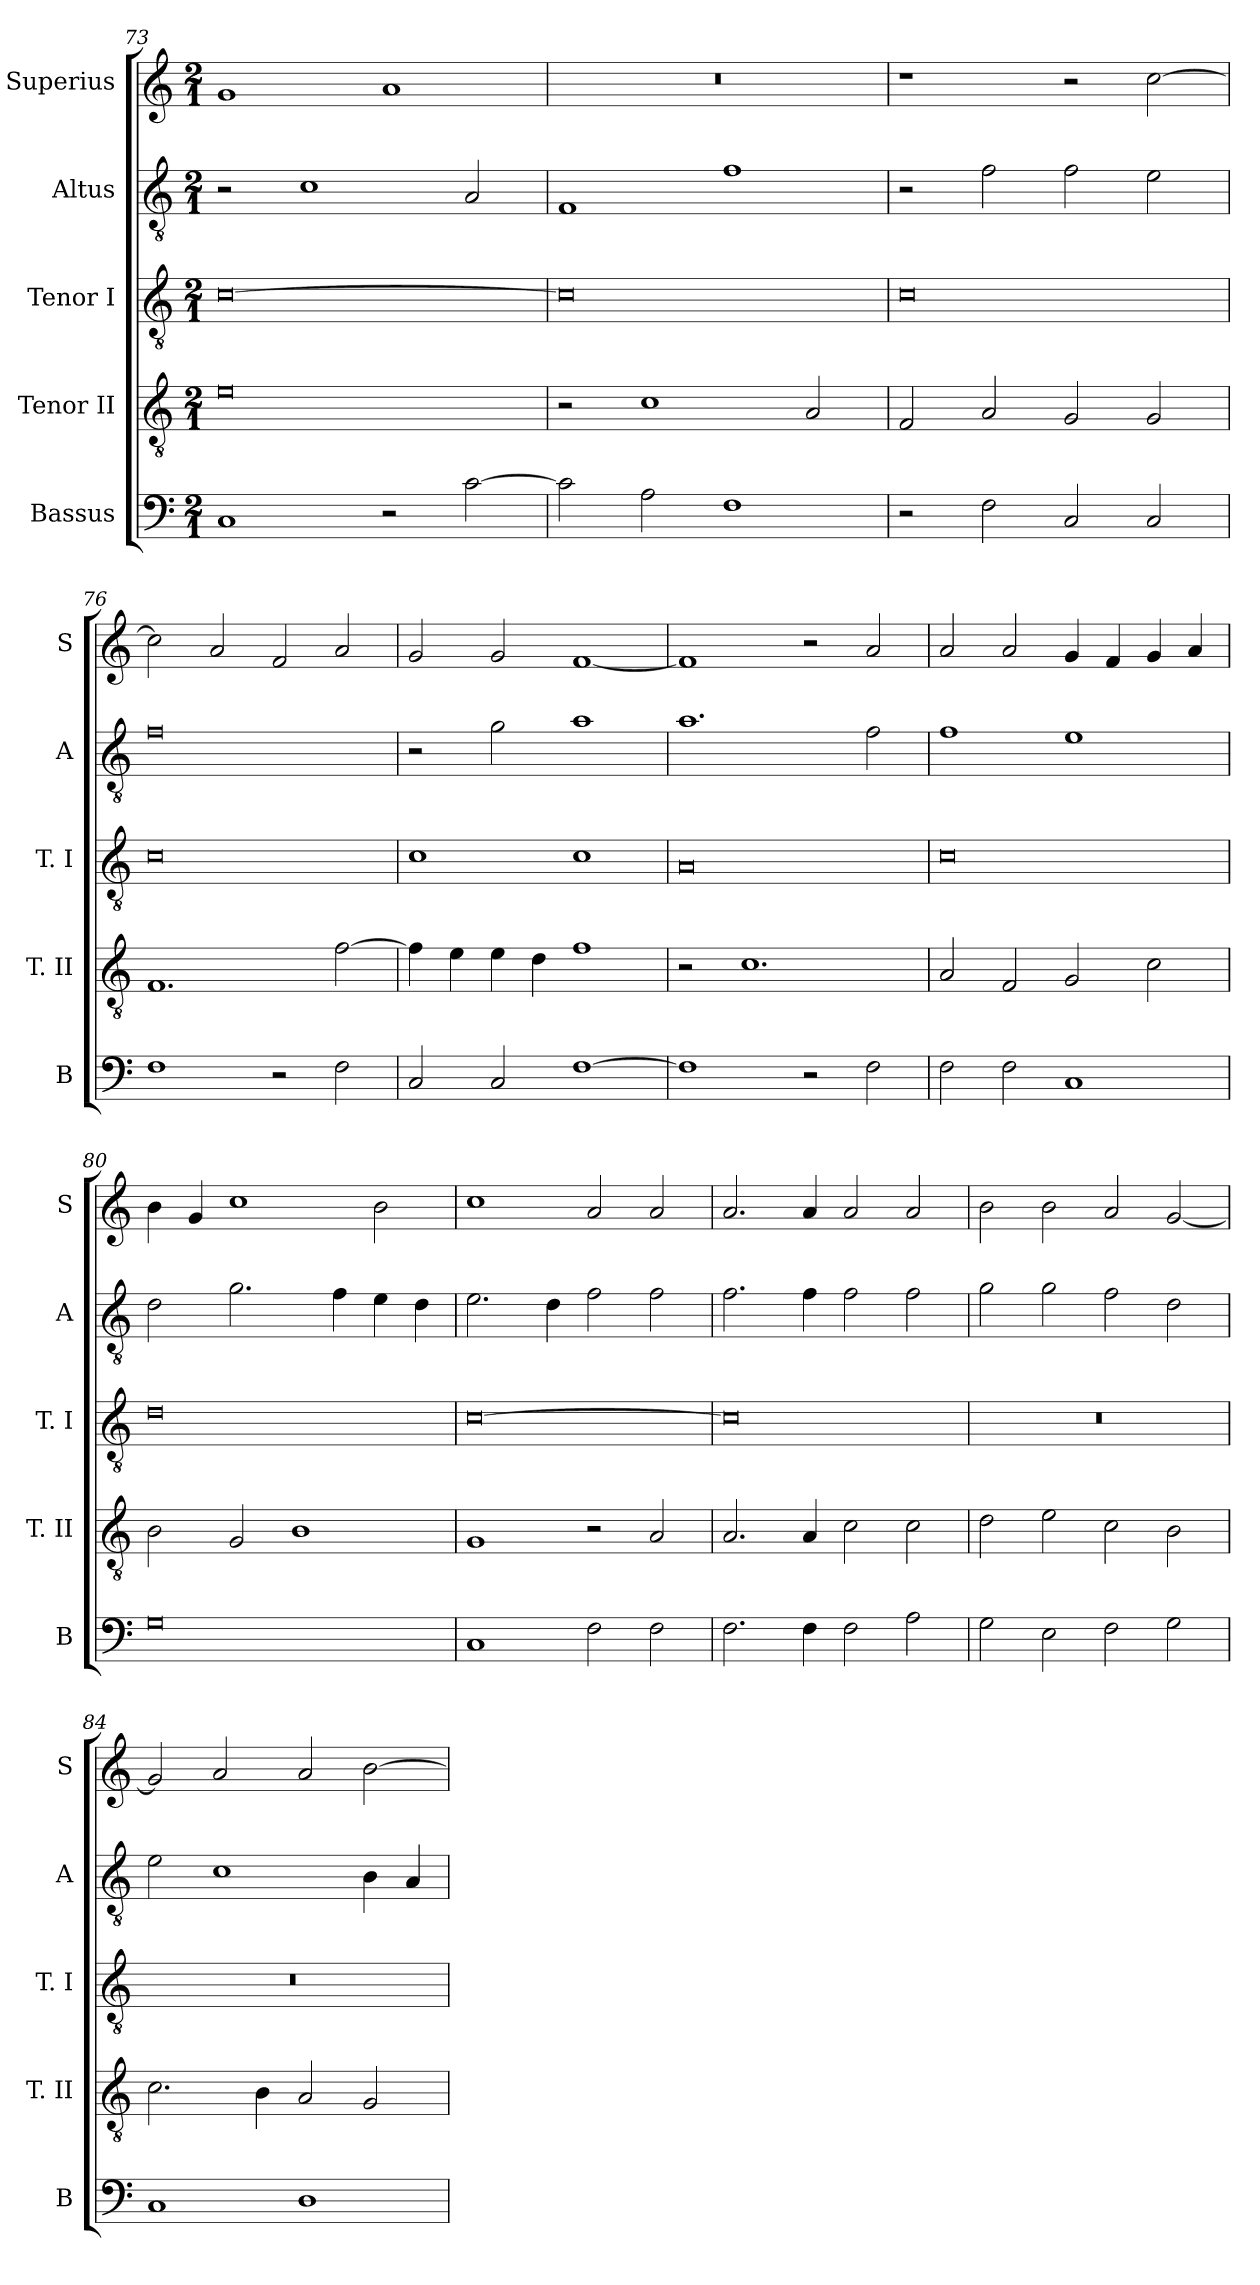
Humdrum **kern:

**kern	**kern	**kern	**kern	**kern
*part5	*part4	*part3	*part2	*part1
*staff5	*staff4	*staff3	*staff2	*staff1
*I"Bassus	*I"Tenor II	*I"Tenor I	*I"Altus	*I"Superius
*I'B	*I'T. II	*I'T. I	*I'A	*I'S
*clefF4	*clefGv2	*clefGv2	*clefGv2	*clefG2
*k[]	*k[]	*k[]	*k[]	*k[]
*C:	*C:	*C:	*C:	*C:
*M2/1	*M2/1	*M2/1	*M2/1	*M2/1
=73	=73	=73	=73	=73
1C	0e	[0c	2r	1g
.	.	.	1c	.
2r	.	.	.	1a
[2c	.	.	2A	.
=74	=74	=74	=74	=74
2c]	2r	0c]	1F	0r
2A	1c	.	.	.
1F	.	.	1f	.
.	2A	.	.	.
=75	=75	=75	=75	=75
2r	2F	0c	2r	1r
2F	2A	.	2f	.
2C	2G	.	2f	2r
2C	2G	.	2e	[2cc
=76	=76	=76	=76	=76
1F	1.F	0c	0f	2cc]
.	.	.	.	2a
2r	.	.	.	2f
2F	[2f	.	.	2a
=77	=77	=77	=77	=77
2C	4f]	1c	2r	2g
.	4e	.	.	.
2C	4e	.	2g	2g
.	4d	.	.	.
[1F	1f	1c	1a	[1f
=78	=78	=78	=78	=78
1F]	2r	0A	1.a	1f]
.	1.c	.	.	.
2r	.	.	.	2r
2F	.	.	2f	2a
=79	=79	=79	=79	=79
2F	2A	0c	1f	2a
2F	2F	.	.	2a
1C	2G	.	1e	4g
.	.	.	.	4f
.	2c	.	.	4g
.	.	.	.	4a
=80	=80	=80	=80	=80
0G	2B	0d	2d	4b
.	.	.	.	4g
.	2G	.	2.g	1cc
.	1B	.	.	.
.	.	.	4f	.
.	.	.	4e	2b
.	.	.	4d	.
=81	=81	=81	=81	=81
1C	1G	[0c	2.e	1cc
.	.	.	4d	.
2F	2r	.	2f	2a
2F	2A	.	2f	2a
=82	=82	=82	=82	=82
2.F	2.A	0c]	2.f	2.a
4F	4A	.	4f	4a
2F	2c	.	2f	2a
2A	2c	.	2f	2a
=83	=83	=83	=83	=83
2G	2d	0r	2g	2b
2E	2e	.	2g	2b
2F	2c	.	2f	2a
2G	2B	.	2d	[2g
=84	=84	=84	=84	=84
1C	2.c	0r	2e	2g]
.	.	.	1c	2a
.	4B	.	.	.
1D	2A	.	.	2a
.	2G	.	4B	[2b
.	.	.	4A	.
=	=	=	=	=
*-	*-	*-	*-	*-
